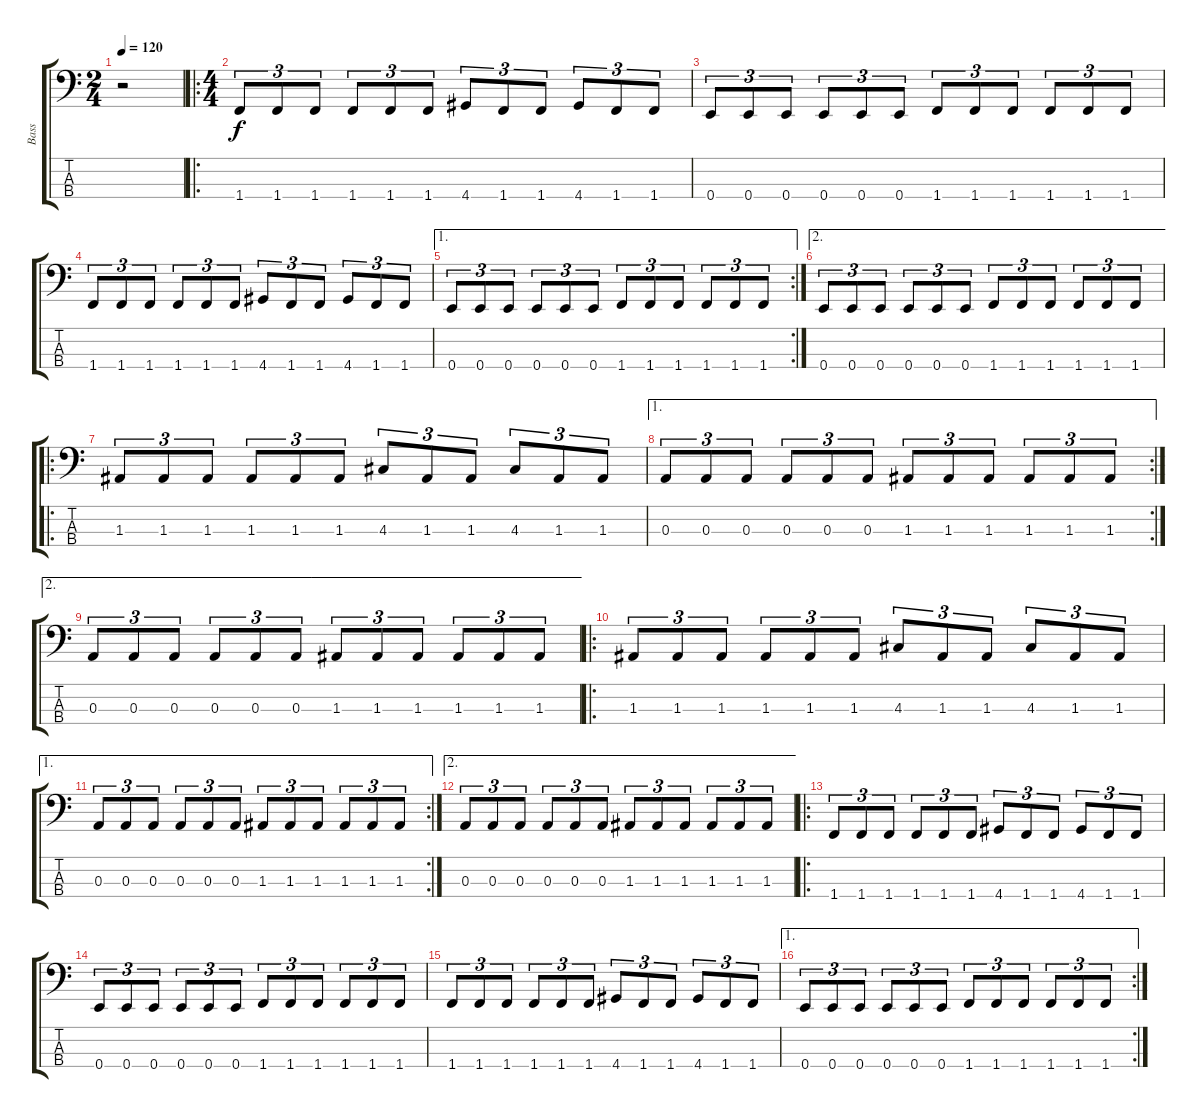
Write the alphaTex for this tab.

\track ("Bass" "Bass") {instrument electricbasspick}
\staff {score tabs}
\tuning (G2 D2 A1 E1) {hide}
\ts (2 4)
\tempo 120
\clef f4
\ks c
r.2{dy f instrument electricbasspick} |
\ro
\ts (4 4)
1.4.8{tu (3 2)} 1.4.8{tu (3 2)} 1.4.8{tu (3 2)} 1.4.8{tu (3 2)} 1.4.8{tu (3 2)} 1.4.8{tu (3 2)} 4.4.8{tu (3 2)} 1.4.8{tu (3 2)} 1.4.8{tu (3 2)} 4.4.8{tu (3 2)} 1.4.8{tu (3 2)} 1.4.8{tu (3 2)} |
0.4.8{tu (3 2)} 0.4.8{tu (3 2)} 0.4.8{tu (3 2)} 0.4.8{tu (3 2)} 0.4.8{tu (3 2)} 0.4.8{tu (3 2)} 1.4.8{tu (3 2)} 1.4.8{tu (3 2)} 1.4.8{tu (3 2)} 1.4.8{tu (3 2)} 1.4.8{tu (3 2)} 1.4.8{tu (3 2)} |
1.4.8{tu (3 2)} 1.4.8{tu (3 2)} 1.4.8{tu (3 2)} 1.4.8{tu (3 2)} 1.4.8{tu (3 2)} 1.4.8{tu (3 2)} 4.4.8{tu (3 2)} 1.4.8{tu (3 2)} 1.4.8{tu (3 2)} 4.4.8{tu (3 2)} 1.4.8{tu (3 2)} 1.4.8{tu (3 2)} |
\ae 1
\rc 2
0.4.8{tu (3 2)} 0.4.8{tu (3 2)} 0.4.8{tu (3 2)} 0.4.8{tu (3 2)} 0.4.8{tu (3 2)} 0.4.8{tu (3 2)} 1.4.8{tu (3 2)} 1.4.8{tu (3 2)} 1.4.8{tu (3 2)} 1.4.8{tu (3 2)} 1.4.8{tu (3 2)} 1.4.8{tu (3 2)} |
\ae 2
0.4.8{tu (3 2)} 0.4.8{tu (3 2)} 0.4.8{tu (3 2)} 0.4.8{tu (3 2)} 0.4.8{tu (3 2)} 0.4.8{tu (3 2)} 1.4.8{tu (3 2)} 1.4.8{tu (3 2)} 1.4.8{tu (3 2)} 1.4.8{tu (3 2)} 1.4.8{tu (3 2)} 1.4.8{tu (3 2)} |
\ro
1.3.8{tu (3 2)} 1.3.8{tu (3 2)} 1.3.8{tu (3 2)} 1.3.8{tu (3 2)} 1.3.8{tu (3 2)} 1.3.8{tu (3 2)} 4.3.8{tu (3 2)} 1.3.8{tu (3 2)} 1.3.8{tu (3 2)} 4.3.8{tu (3 2)} 1.3.8{tu (3 2)} 1.3.8{tu (3 2)} |
\ae 1
\rc 2
0.3.8{tu (3 2)} 0.3.8{tu (3 2)} 0.3.8{tu (3 2)} 0.3.8{tu (3 2)} 0.3.8{tu (3 2)} 0.3.8{tu (3 2)} 1.3.8{tu (3 2)} 1.3.8{tu (3 2)} 1.3.8{tu (3 2)} 1.3.8{tu (3 2)} 1.3.8{tu (3 2)} 1.3.8{tu (3 2)} |
\ae 2
0.3.8{tu (3 2)} 0.3.8{tu (3 2)} 0.3.8{tu (3 2)} 0.3.8{tu (3 2)} 0.3.8{tu (3 2)} 0.3.8{tu (3 2)} 1.3.8{tu (3 2)} 1.3.8{tu (3 2)} 1.3.8{tu (3 2)} 1.3.8{tu (3 2)} 1.3.8{tu (3 2)} 1.3.8{tu (3 2)} |
\ro
1.3.8{tu (3 2)} 1.3.8{tu (3 2)} 1.3.8{tu (3 2)} 1.3.8{tu (3 2)} 1.3.8{tu (3 2)} 1.3.8{tu (3 2)} 4.3.8{tu (3 2)} 1.3.8{tu (3 2)} 1.3.8{tu (3 2)} 4.3.8{tu (3 2)} 1.3.8{tu (3 2)} 1.3.8{tu (3 2)} |
\ae 1
\rc 2
0.3.8{tu (3 2)} 0.3.8{tu (3 2)} 0.3.8{tu (3 2)} 0.3.8{tu (3 2)} 0.3.8{tu (3 2)} 0.3.8{tu (3 2)} 1.3.8{tu (3 2)} 1.3.8{tu (3 2)} 1.3.8{tu (3 2)} 1.3.8{tu (3 2)} 1.3.8{tu (3 2)} 1.3.8{tu (3 2)} |
\ae 2
0.3.8{tu (3 2)} 0.3.8{tu (3 2)} 0.3.8{tu (3 2)} 0.3.8{tu (3 2)} 0.3.8{tu (3 2)} 0.3.8{tu (3 2)} 1.3.8{tu (3 2)} 1.3.8{tu (3 2)} 1.3.8{tu (3 2)} 1.3.8{tu (3 2)} 1.3.8{tu (3 2)} 1.3.8{tu (3 2)} |
\ro
1.4.8{tu (3 2)} 1.4.8{tu (3 2)} 1.4.8{tu (3 2)} 1.4.8{tu (3 2)} 1.4.8{tu (3 2)} 1.4.8{tu (3 2)} 4.4.8{tu (3 2)} 1.4.8{tu (3 2)} 1.4.8{tu (3 2)} 4.4.8{tu (3 2)} 1.4.8{tu (3 2)} 1.4.8{tu (3 2)} |
0.4.8{tu (3 2)} 0.4.8{tu (3 2)} 0.4.8{tu (3 2)} 0.4.8{tu (3 2)} 0.4.8{tu (3 2)} 0.4.8{tu (3 2)} 1.4.8{tu (3 2)} 1.4.8{tu (3 2)} 1.4.8{tu (3 2)} 1.4.8{tu (3 2)} 1.4.8{tu (3 2)} 1.4.8{tu (3 2)} |
1.4.8{tu (3 2)} 1.4.8{tu (3 2)} 1.4.8{tu (3 2)} 1.4.8{tu (3 2)} 1.4.8{tu (3 2)} 1.4.8{tu (3 2)} 4.4.8{tu (3 2)} 1.4.8{tu (3 2)} 1.4.8{tu (3 2)} 4.4.8{tu (3 2)} 1.4.8{tu (3 2)} 1.4.8{tu (3 2)} |
\ae 1
\rc 2
0.4.8{tu (3 2)} 0.4.8{tu (3 2)} 0.4.8{tu (3 2)} 0.4.8{tu (3 2)} 0.4.8{tu (3 2)} 0.4.8{tu (3 2)} 1.4.8{tu (3 2)} 1.4.8{tu (3 2)} 1.4.8{tu (3 2)} 1.4.8{tu (3 2)} 1.4.8{tu (3 2)} 1.4.8{tu (3 2)}
